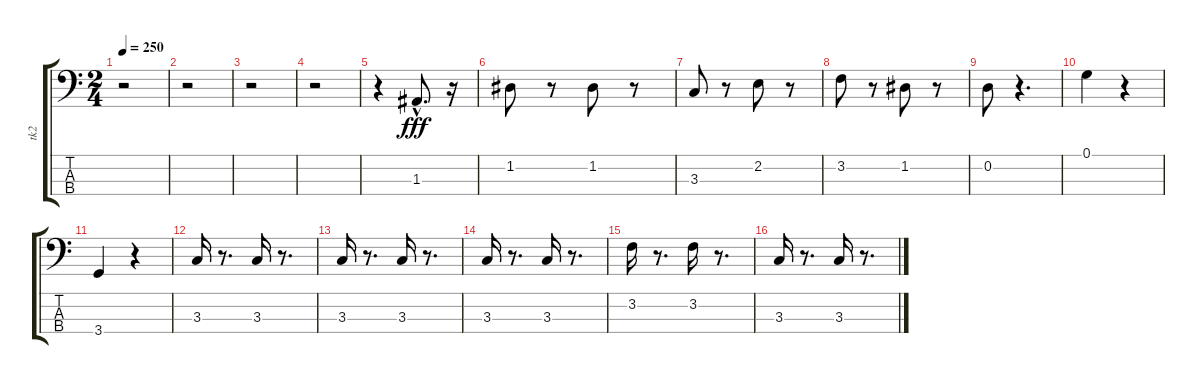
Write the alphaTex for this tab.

\track ("tk2" "tk2") {instrument electricbassfinger}
\staff {score tabs}
\tuning (G2 D2 A1 E1) {hide}
\ts (2 4)
\tempo 250
\clef f4
\ks c
r.2{dy fff instrument electricbassfinger} |
r.2 |
r.2 |
r.2 |
r.4 1.3{hac}.8{d balance 8} r.16 |
1.2.8 r.8 1.2.8 r.8 |
3.3.8 r.8 2.2.8 r.8 |
3.2.8 r.8 1.2.8 r.8 |
0.2.8 r.4{d} |
0.1.4 r.4 |
3.4.4 r.4 |
3.3.16 r.8{d} 3.3.16 r.8{d} |
3.3.16 r.8{d} 3.3.16 r.8{d} |
3.3.16 r.8{d} 3.3.16 r.8{d} |
3.2.16 r.8{d} 3.2.16 r.8{d} |
3.3.16 r.8{d} 3.3.16 r.8{d}
